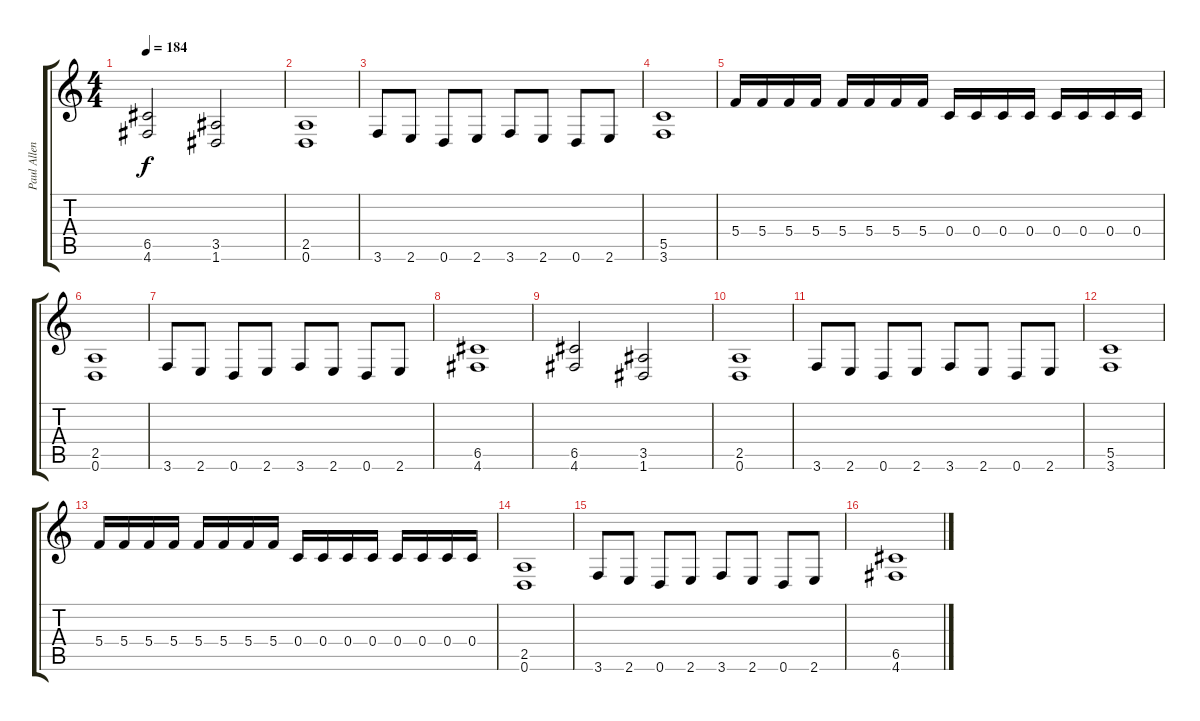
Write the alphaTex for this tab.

\track ("Paul Allender (Guitar Soul)" "Paul Allen") {instrument distortionguitar}
\staff {score tabs}
\tuning (D4 A3 F3 C3 G2 D2) {hide}
\ts (4 4)
\tempo 184
\clef g2
\ks c
(6.5 4.6).2{dy f} (3.5 1.6).2 |
(2.5 0.6).1 |
3.6.8 2.6.8 0.6.8 2.6.8 3.6.8 2.6.8 0.6.8 2.6.8 |
(5.5 3.6).1 |
5.4.16 5.4.16 5.4.16 5.4.16 5.4.16 5.4.16 5.4.16 5.4.16 0.4.16 0.4.16 0.4.16 0.4.16 0.4.16 0.4.16 0.4.16 0.4.16 |
(2.5 0.6).1 |
3.6.8 2.6.8 0.6.8 2.6.8 3.6.8 2.6.8 0.6.8 2.6.8 |
(6.5 4.6).1 |
(6.5 4.6).2 (3.5 1.6).2 |
(2.5 0.6).1 |
3.6.8 2.6.8 0.6.8 2.6.8 3.6.8 2.6.8 0.6.8 2.6.8 |
(5.5 3.6).1 |
5.4.16 5.4.16 5.4.16 5.4.16 5.4.16 5.4.16 5.4.16 5.4.16 0.4.16 0.4.16 0.4.16 0.4.16 0.4.16 0.4.16 0.4.16 0.4.16 |
(2.5 0.6).1 |
3.6.8 2.6.8 0.6.8 2.6.8 3.6.8 2.6.8 0.6.8 2.6.8 |
(6.5 4.6).1
